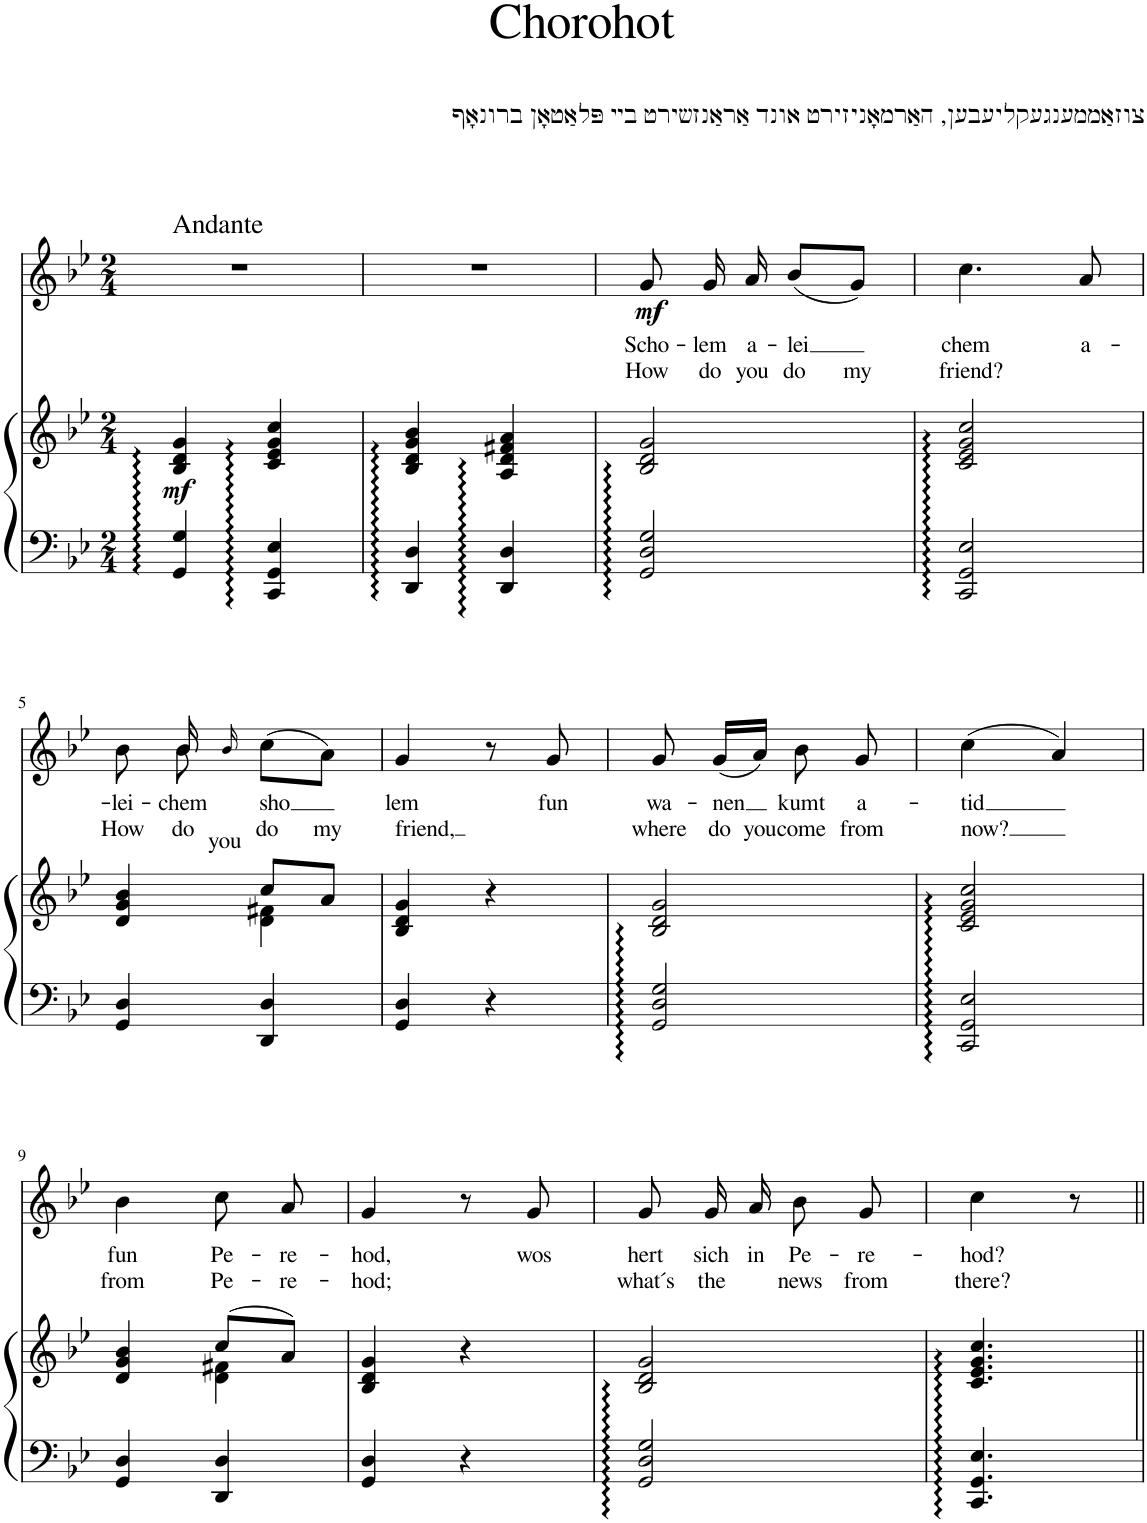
**kern	**kern	**dynam	**kern	**text	**text	**dynam
*part2	*part2	*part2	*part1	*part1	*part1	*part1
*staff3	*staff2	*staff2/3	*staff1	*staff1	*staff1	*staff1
*I"Klavier	*	*	*I"Piano	*	*	*
*	*	*	*I'Pno	*	*	*
*clefF4	*clefG2	*	*clefG2	*	*	*
*k[b-e-]	*k[b-e-]	*	*k[b-e-]	*	*	*
*M2/4	*M2/4	*	*M2/4	*	*	*
=1	=1	=1	=1	=1	=1	=1
!	!	!	!LO:TX:a:t=Andante	!	!	!
!	!	!LO:DY:b	!	!	!	!
4GG/:: 4G/::	4B-/ 4d/ 4g/	mf	2r	.	.	.
4CC/:: 4GG/:: 4E-/::	4c/ 4e-/ 4g/ 4cc/	.	.	.	.	.
=2	=2	=2	=2	=2	=2	=2
4DD/ 4D/	4B-/:: 4d/:: 4g/:: 4b-/::	.	2r	.	.	.
4DD/:: 4D/::	4A/ 4d/ 4f#X/ 4a/	.	.	.	.	.
=3	=3	=3	=3	=3	=3	=3
!	!	!	!	!LO:LY:b	!LO:LY:b	!LO:DY:b
2GG/ 2D/ 2G/	2B-/:: 2d/:: 2g/::	.	8g/	Scho-	How	mf
!	!	!	!	!LO:LY:b	!LO:LY:b	!
.	.	.	16g/	-lem	do	.
!	!	!	!	!LO:LY:b	!LO:LY:b	!
.	.	.	16a/	a-	you	.
!	!	!	!	!LO:LY:b	!LO:LY:b	!
.	.	.	(8b-/L	-lei	do	.
!	!	!	!	!	!LO:LY:b	!
.	.	.	8g/J)	.	my	.
=4	=4	=4	=4	=4	=4	=4
!	!	!	!	!LO:LY:b	!LO:LY:b	!
2CC/ 2GG/ 2E-/	2c/:: 2e-/:: 2g/:: 2cc/::	.	4.cc\	chem	friend?	.
!	!	!	!	!LO:LY:b	!	!
.	.	.	8a/	a-	.	.
!!LO:LB:g=z
=5	=5	=5	=5	=5	=5	=5
*	*^	*	*	*	*	*
!	!	!	!	!	!LO:LY:b	!LO:LY:b	!
*	*	*	*	*^	*	*	*
4GG/ 4D/	4d/ 4g/ 4b-/	4ryy	.	8b-\	8ryy	-lei-	How	.
!	!	!	!	!	!	!LO:LY:b	!LO:LY:b	!
.	.	.	.	8b-\	16b-/	-chem	do	.
!	!	!	!	!	!	!LO:LY:b	!	!
.	.	.	.	.	16b-!/	you	.	.
!	!	!	!	!	!	!LO:LY:b	!LO:LY:b	!
4DD/ 4D/	8cc/L	4d\ 4f#X\	.	(8cc\L	4ryy	sho	do	.
!	!	!	!	!	!	!	!LO:LY:b	!
.	8a/J	.	.	8a\J)	.	.	my	.
*	*v	*v	*	*	*	*	*	*
*	*	*	*v	*v	*	*	*
=6	=6	=6	=6	=6	=6	=6
!	!	!	!	!LO:LY:b	!LO:LY:b	!
4GG/ 4D/	4B-/ 4d/ 4g/	.	4g/	lem	friend,	.
4r	4r	.	8r	.	.	.
!	!	!	!	!LO:LY:b	!	!
.	.	.	8g/	fun	.	.
=7	=7	=7	=7	=7	=7	=7
!	!	!	!	!LO:LY:b	!LO:LY:b	!
2GG/ 2D/ 2G/	2B-/:: 2d/:: 2g/::	.	8g/	wa-	where	.
!	!	!	!	!LO:LY:b	!LO:LY:b	!
.	.	.	(16g/LL	-nen	do	.
!	!	!	!	!	!LO:LY:b	!
.	.	.	16a/JJ)	.	you	.
!	!	!	!	!LO:LY:b	!LO:LY:b	!
.	.	.	8b-\	kumt	come	.
!	!	!	!	!LO:LY:b	!LO:LY:b	!
.	.	.	8g/	a-	from	.
=8	=8	=8	=8	=8	=8	=8
!	!	!	!	!LO:LY:b	!LO:LY:b	!
2CC/ 2GG/ 2E-/	2c/:: 2e-/:: 2g/:: 2cc/::	.	(4cc\	-tid	now?	.
.	.	.	4a/)	.	.	.
!!LO:LB:g=z
=9	=9	=9	=9	=9	=9	=9
*	*^	*	*	*	*	*
!	!	!	!	!	!LO:LY:b	!LO:LY:b	!
4GG/ 4D/	4d/ 4g/ 4b-/	4ryy	.	4b-\	fun	from	.
!	!	!	!	!	!LO:LY:b	!LO:LY:b	!
4DD/ 4D/	(8cc/L	4d\ 4f#X\	.	8cc\	Pe-	Pe-	.
!	!	!	!	!	!LO:LY:b	!LO:LY:b	!
.	8a/J)	.	.	8a/	-re-	-re-	.
*	*v	*v	*	*	*	*	*
=10	=10	=10	=10	=10	=10	=10
!	!	!	!	!LO:LY:b	!LO:LY:b	!
4GG/ 4D/	4B-/ 4d/ 4g/	.	4g/	-hod,	-hod;	.
4r	4r	.	8r	.	.	.
!	!	!	!	!LO:LY:b	!	!
.	.	.	8g/	wos	.	.
=11	=11	=11	=11	=11	=11	=11
!	!	!	!	!LO:LY:b	!LO:LY:b	!
2GG/ 2D/ 2G/	2B-/:: 2d/:: 2g/::	.	8g/	hert	what´s	.
!	!	!	!	!LO:LY:b	!LO:LY:b	!
.	.	.	16g/	sich	the	.
!	!	!	!	!LO:LY:b	!	!
.	.	.	16a/	in	.	.
!	!	!	!	!LO:LY:b	!LO:LY:b	!
.	.	.	8b-\	Pe-	news	.
!	!	!	!	!LO:LY:b	!LO:LY:b	!
.	.	.	8g/	-re-	from	.
=12	=12	=12	=12	=12	=12	=12
!	!	!	!	!LO:LY:b	!LO:LY:b	!
4.CC/ 4.GG/ 4.E-/	4.c/:: 4.e-/:: 4.g/:: 4.cc/::	.	4cc\	-hod?	there?	.
.	.	.	8r	.	.	.
=||	=||	=||	=||	=||	=||	=||
*-	*-	*-	*-	*-	*-	*-
